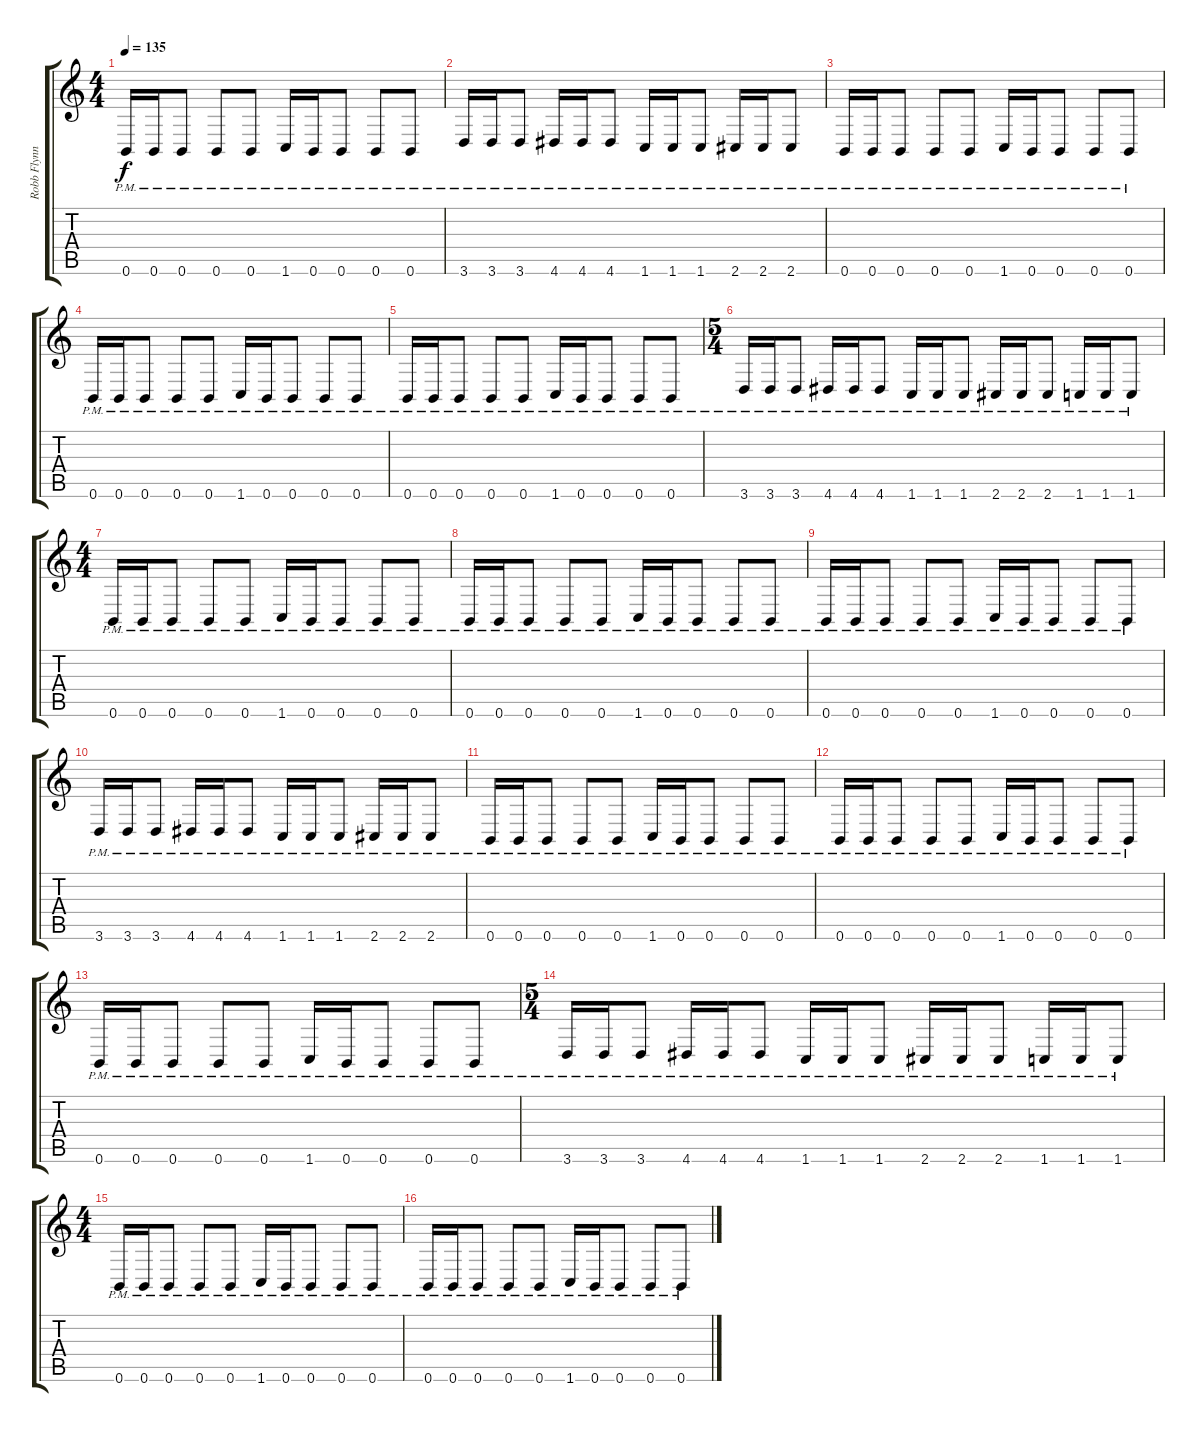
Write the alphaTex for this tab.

\track ("Robb Flynn" "Robb Flynn") {instrument distortionguitar}
\staff {score tabs}
\tuning (Db4 Ab3 E3 B2 Gb2 B1) {hide}
\ts (4 4)
\tempo 135
\clef g2
\ks c
0.6{pm}.16{dy f} 0.6{pm}.16 0.6{pm}.8 0.6{pm}.8 0.6{pm}.8 1.6{pm}.16 0.6{pm}.16 0.6{pm}.8 0.6{pm}.8 0.6{pm}.8 |
3.6{pm}.16 3.6{pm}.16 3.6{pm}.8 4.6{pm}.16 4.6{pm}.16 4.6{pm}.8 1.6{pm}.16 1.6{pm}.16 1.6{pm}.8 2.6{pm}.16 2.6{pm}.16 2.6{pm}.8 |
0.6{pm}.16 0.6{pm}.16 0.6{pm}.8 0.6{pm}.8 0.6{pm}.8 1.6{pm}.16 0.6{pm}.16 0.6{pm}.8 0.6{pm}.8 0.6{pm}.8 |
0.6{pm}.16 0.6{pm}.16 0.6{pm}.8 0.6{pm}.8 0.6{pm}.8 1.6{pm}.16 0.6{pm}.16 0.6{pm}.8 0.6{pm}.8 0.6{pm}.8 |
0.6{pm}.16 0.6{pm}.16 0.6{pm}.8 0.6{pm}.8 0.6{pm}.8 1.6{pm}.16 0.6{pm}.16 0.6{pm}.8 0.6{pm}.8 0.6{pm}.8 |
\ts (5 4)
3.6{pm}.16 3.6{pm}.16 3.6{pm}.8 4.6{pm}.16 4.6{pm}.16 4.6{pm}.8 1.6{pm}.16 1.6{pm}.16 1.6{pm}.8 2.6{pm}.16 2.6{pm}.16 2.6{pm}.8 1.6{pm}.16 1.6{pm}.16 1.6{pm}.8 |
\ts (4 4)
0.6{pm}.16 0.6{pm}.16 0.6{pm}.8 0.6{pm}.8 0.6{pm}.8 1.6{pm}.16 0.6{pm}.16 0.6{pm}.8 0.6{pm}.8 0.6{pm}.8 |
0.6{pm}.16 0.6{pm}.16 0.6{pm}.8 0.6{pm}.8 0.6{pm}.8 1.6{pm}.16 0.6{pm}.16 0.6{pm}.8 0.6{pm}.8 0.6{pm}.8 |
0.6{pm}.16 0.6{pm}.16 0.6{pm}.8 0.6{pm}.8 0.6{pm}.8 1.6{pm}.16 0.6{pm}.16 0.6{pm}.8 0.6{pm}.8 0.6{pm}.8 |
3.6{pm}.16 3.6{pm}.16 3.6{pm}.8 4.6{pm}.16 4.6{pm}.16 4.6{pm}.8 1.6{pm}.16 1.6{pm}.16 1.6{pm}.8 2.6{pm}.16 2.6{pm}.16 2.6{pm}.8 |
0.6{pm}.16 0.6{pm}.16 0.6{pm}.8 0.6{pm}.8 0.6{pm}.8 1.6{pm}.16 0.6{pm}.16 0.6{pm}.8 0.6{pm}.8 0.6{pm}.8 |
0.6{pm}.16 0.6{pm}.16 0.6{pm}.8 0.6{pm}.8 0.6{pm}.8 1.6{pm}.16 0.6{pm}.16 0.6{pm}.8 0.6{pm}.8 0.6{pm}.8 |
0.6{pm}.16 0.6{pm}.16 0.6{pm}.8 0.6{pm}.8 0.6{pm}.8 1.6{pm}.16 0.6{pm}.16 0.6{pm}.8 0.6{pm}.8 0.6{pm}.8 |
\ts (5 4)
3.6{pm}.16 3.6{pm}.16 3.6{pm}.8 4.6{pm}.16 4.6{pm}.16 4.6{pm}.8 1.6{pm}.16 1.6{pm}.16 1.6{pm}.8 2.6{pm}.16 2.6{pm}.16 2.6{pm}.8 1.6{pm}.16 1.6{pm}.16 1.6{pm}.8 |
\ts (4 4)
0.6{pm}.16 0.6{pm}.16 0.6{pm}.8 0.6{pm}.8 0.6{pm}.8 1.6{pm}.16 0.6{pm}.16 0.6{pm}.8 0.6{pm}.8 0.6{pm}.8 |
0.6{pm}.16 0.6{pm}.16 0.6{pm}.8 0.6{pm}.8 0.6{pm}.8 1.6{pm}.16 0.6{pm}.16 0.6{pm}.8 0.6{pm}.8 0.6{pm}.8
